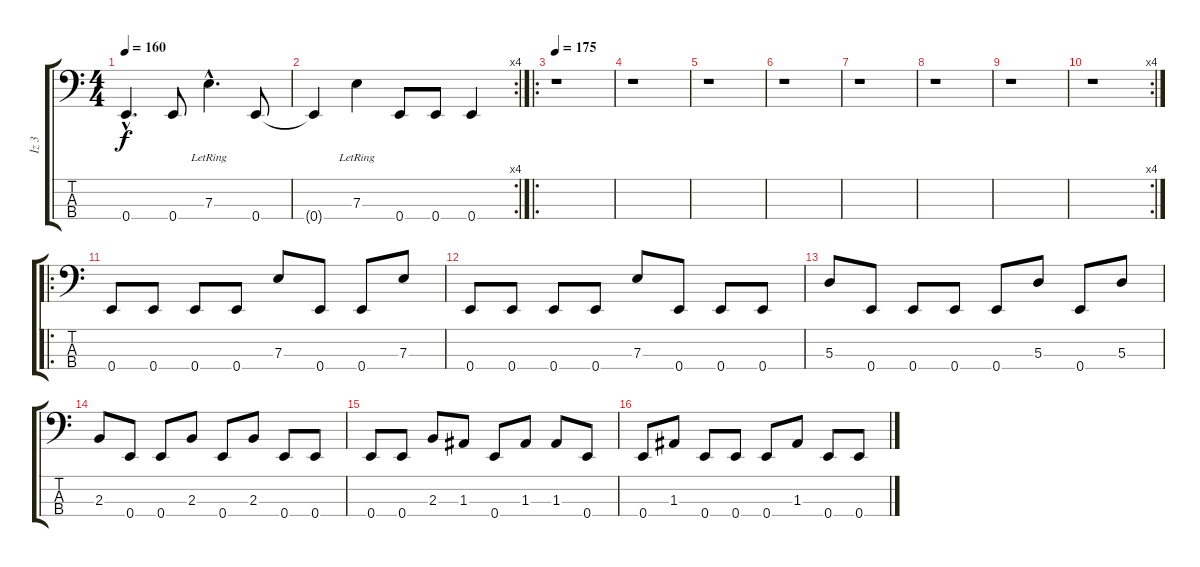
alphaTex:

\track ("İz 3" "İz 3") {instrument electricbassfinger}
\staff {score tabs}
\tuning (G2 D2 A1 E1) {hide}
\ts (4 4)
\tempo 160
\clef f4
\ks c
0.4{hac}.4{d dy f} 0.4.8 7.3{hac lr}.4{d} 0.4.8 |
\rc 4
0.4{t}.4 7.3{lr}.4 0.4.8 0.4.8 0.4.4 |
\ro
\tempo 175
r.1 |
r.1 |
r.1 |
r.1 |
r.1 |
r.1 |
r.1 |
\rc 4
r.1 |
\ro
0.4.8 0.4.8 0.4.8 0.4.8 7.3.8 0.4.8 0.4.8 7.3.8 |
0.4.8 0.4.8 0.4.8 0.4.8 7.3.8 0.4.8 0.4.8 0.4.8 |
5.3.8 0.4.8 0.4.8 0.4.8 0.4.8 5.3.8 0.4.8 5.3.8 |
2.3.8 0.4.8 0.4.8 2.3.8 0.4.8 2.3.8 0.4.8 0.4.8 |
0.4.8 0.4.8 2.3.8 1.3.8 0.4.8 1.3.8 1.3.8 0.4.8 |
0.4.8 1.3.8 0.4.8 0.4.8 0.4.8 1.3.8 0.4.8 0.4.8
